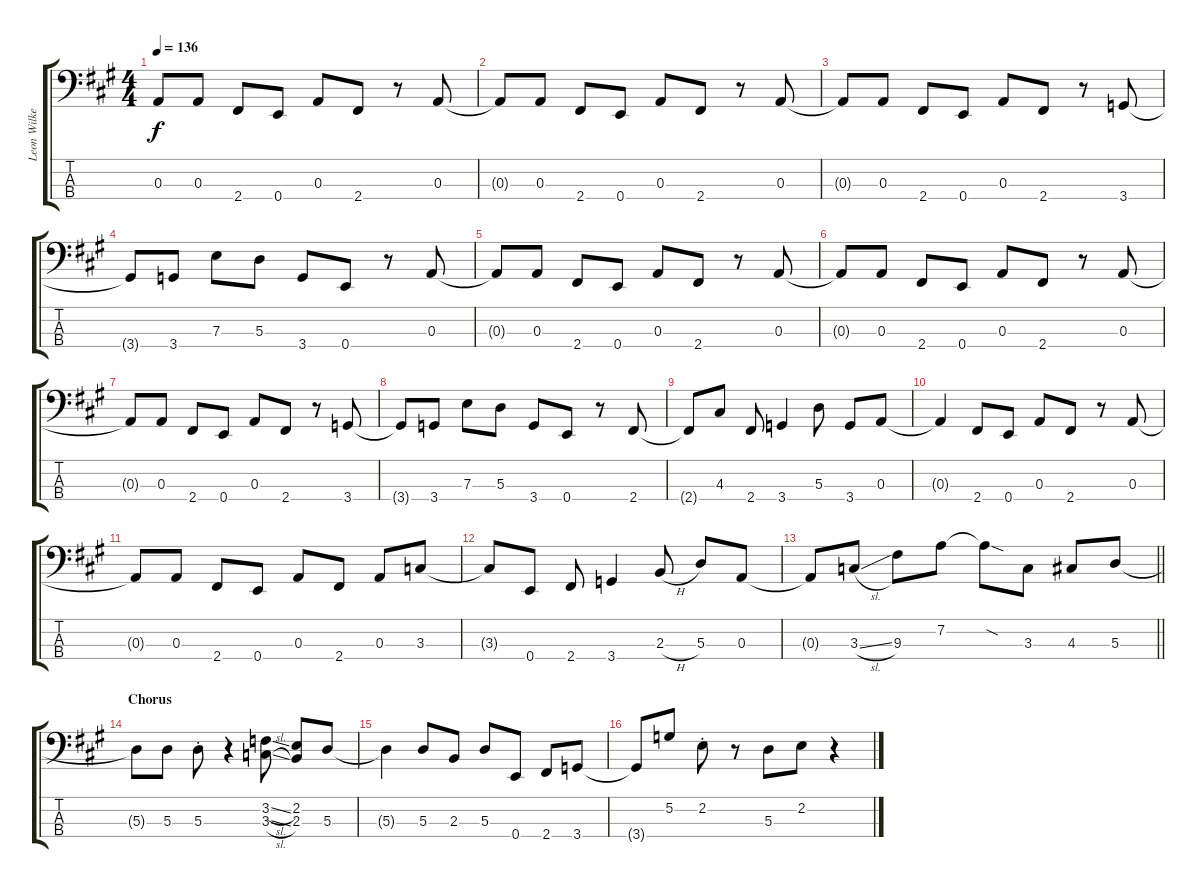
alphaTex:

\track ("Leon Wilkeson - Bass" "Leon Wilke") {instrument electricbasspick}
\staff {score tabs}
\tuning (G2 D2 A1 E1) {hide}
\ts (4 4)
\tempo 136
\clef f4
\ks a
0.3{t}.8{dy f} 0.3.8 2.4.8 0.4.8 0.3.8 2.4.8 r.8 0.3.8 |
0.3{t}.8 0.3.8 2.4.8 0.4.8 0.3.8 2.4.8 r.8 0.3.8 |
0.3{t}.8 0.3.8 2.4.8 0.4.8 0.3.8 2.4.8 r.8 3.4.8 |
3.4{t}.8 3.4.8 7.3.8 5.3.8 3.4.8 0.4.8 r.8 0.3.8 |
0.3{t}.8 0.3.8 2.4.8 0.4.8 0.3.8 2.4.8 r.8 0.3.8 |
0.3{t}.8 0.3.8 2.4.8 0.4.8 0.3.8 2.4.8 r.8 0.3.8 |
0.3{t}.8 0.3.8 2.4.8 0.4.8 0.3.8 2.4.8 r.8 3.4.8 |
3.4{t}.8 3.4.8 7.3.8 5.3.8 3.4.8 0.4.8 r.8 2.4.8 |
2.4{t}.8 4.3.8 2.4.8 3.4.4 5.3.8 3.4.8 0.3.8 |
0.3{t}.4 2.4.8 0.4.8 0.3.8 2.4.8 r.8 0.3.8 |
0.3{t}.8 0.3.8 2.4.8 0.4.8 0.3.8 2.4.8 0.3.8 3.3.8 |
3.3{t}.8 0.4.8 2.4.8 3.4.4 2.3{h}.8 5.3.8 0.3.8 |
\barLineRight lightlight
0.3{t}.8 3.3{sl}.8 9.3.8 7.2.8 7.2{sod t}.8 3.3.8 4.3.8 5.3.8 |
\section ("" "Chorus")
5.3{t}.8 5.3.8 5.3{st}.8 r.4 (3.2{sl} 3.3{sl}).8 (2.2 2.3).8 5.3.8 |
5.3{t}.4 5.3.8 2.3.8 5.3.8 0.4.8 2.4.8 3.4.8 |
3.4{t}.8 5.2.8 2.2{st}.8 r.8 5.3.8 2.2.8 r.4
